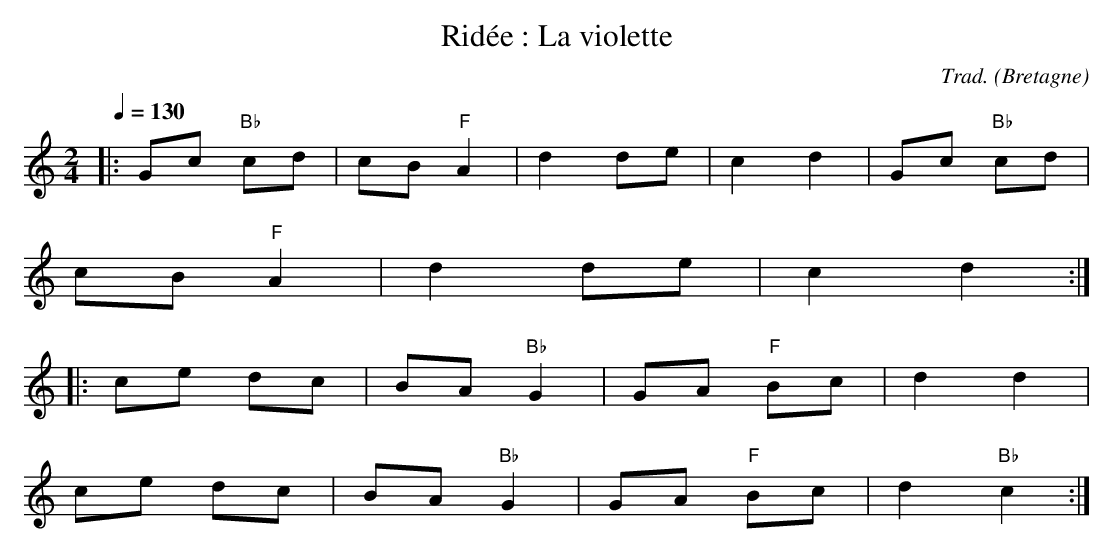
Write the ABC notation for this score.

X:1
T:Ridée : La violette
C:Trad.
O:Bretagne
M:2/4
L:1/16
Q:1/4=130
K:Cmaj
|: G2c2 "Bb"c2d2 | c2B2 "F"A4 | d4 d2e2 | c4 d4 | G2c2 "Bb"c2d2 |
c2B2 "F"A4 | d4 d2e2 | c4 d4 ::
c2e2 d2c2 | B2A2 "Bb"G4 | G2A2 "F"B2c2 | d4 d4 |
c2e2 d2c2 | B2A2 "Bb"G4 | G2A2 "F"B2c2 | d4 "Bb"c4 :|
